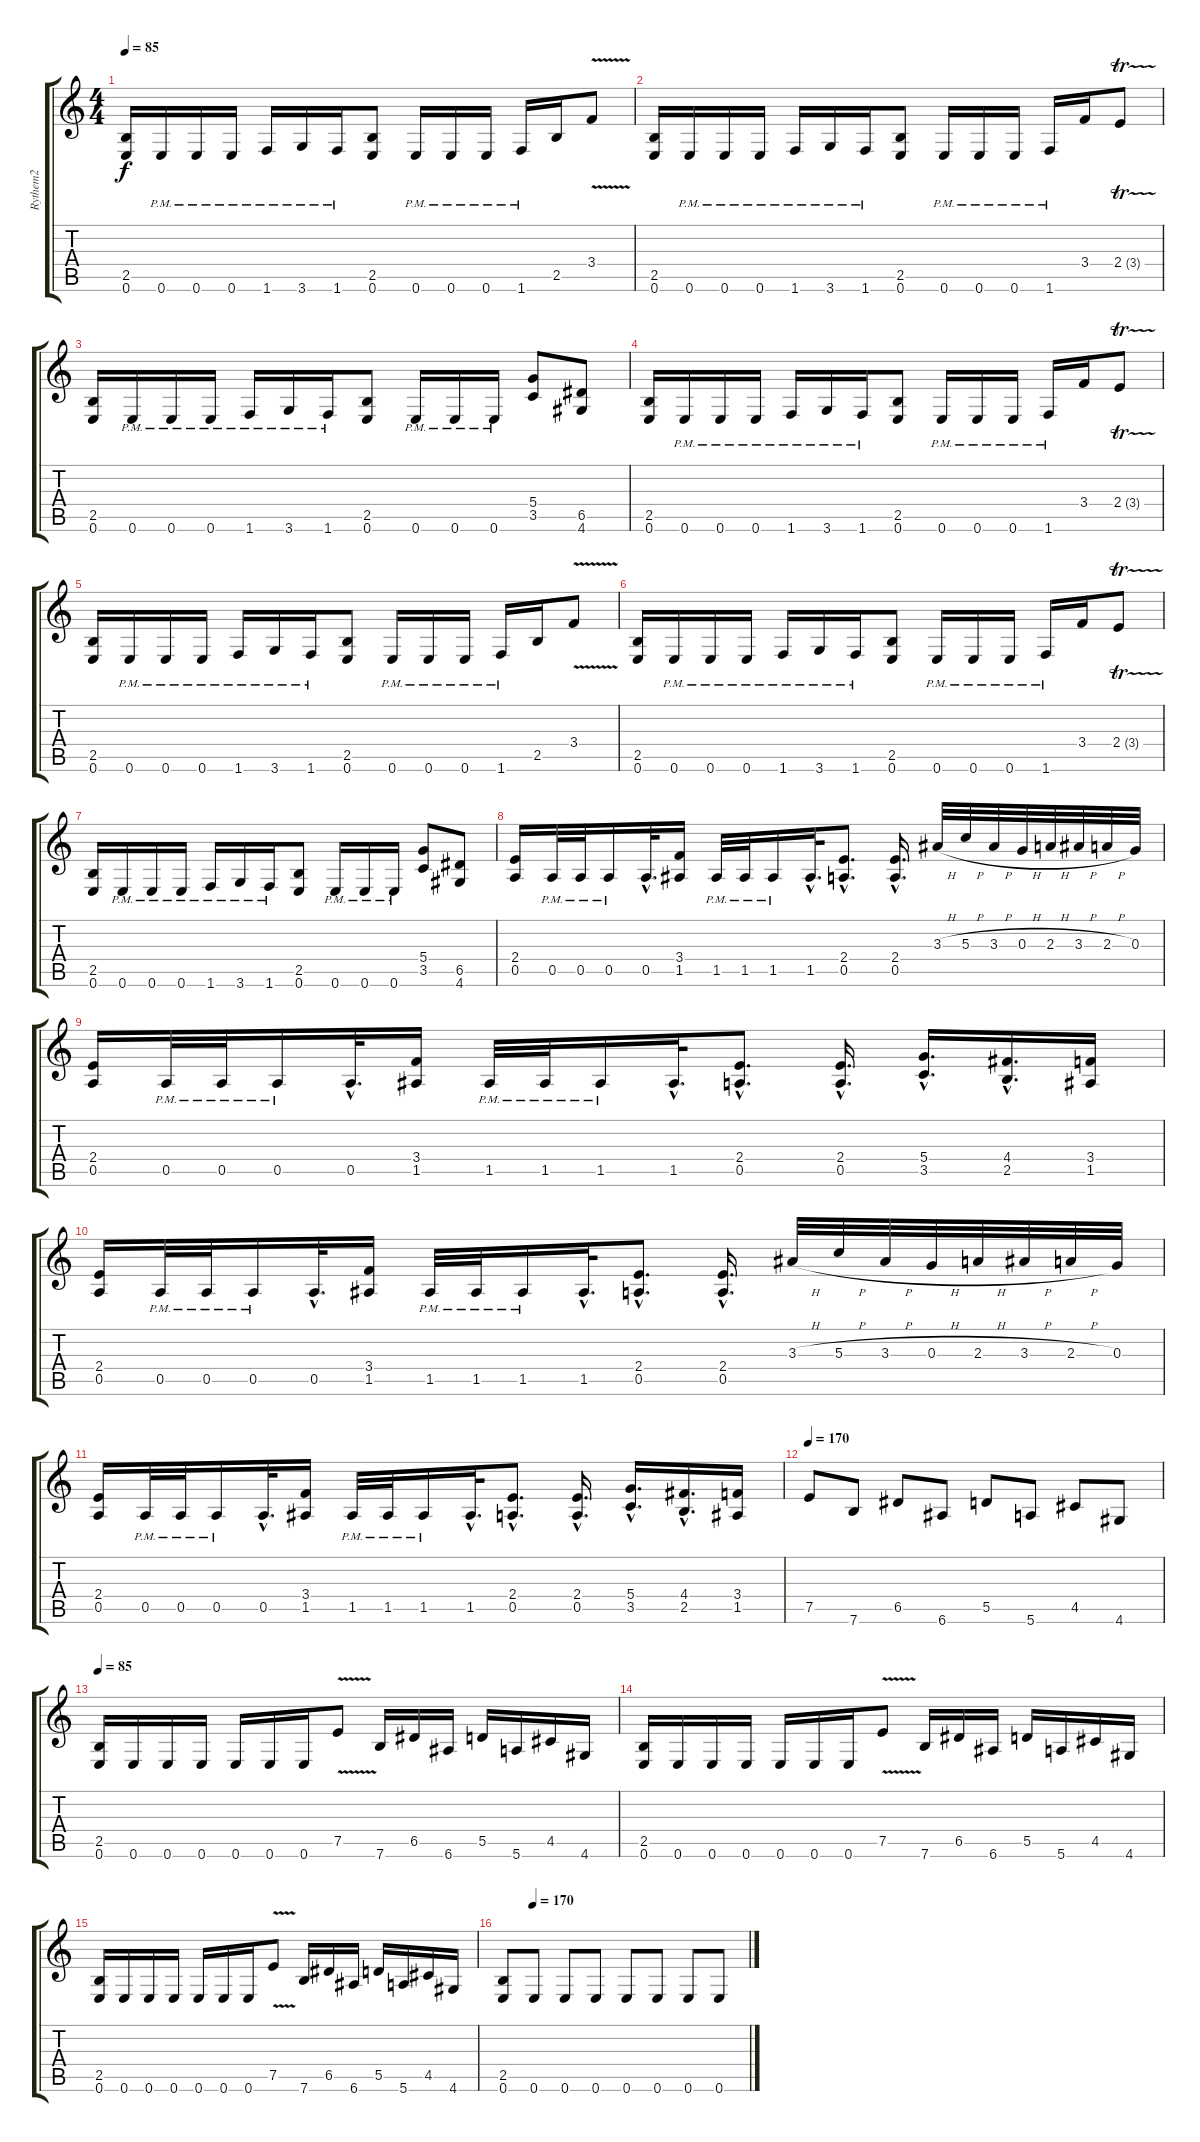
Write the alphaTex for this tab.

\track ("Rythem2" "Rythem2") {instrument overdrivenguitar}
\staff {score tabs}
\tuning (E4 B3 G3 D3 A2 E2) {hide}
\ts (4 4)
\tempo 85
\clef g2
\ks c
(2.5 0.6).16{dy f} 0.6{pm}.16 0.6{pm}.16 0.6{pm}.16 1.6{pm}.16 3.6{pm}.16 1.6{pm}.16 (2.5 0.6).8 0.6{pm}.16 0.6{pm}.16 0.6{pm}.16 1.6{pm}.16 2.5.16 3.4{v}.8 |
(2.5 0.6).16 0.6{pm}.16 0.6{pm}.16 0.6{pm}.16 1.6{pm}.16 3.6{pm}.16 1.6{pm}.16 (2.5 0.6).8 0.6{pm}.16 0.6{pm}.16 0.6{pm}.16 1.6{pm}.16 3.4.16 2.4{tr (3 64)}.8 |
(2.5 0.6).16 0.6{pm}.16 0.6{pm}.16 0.6{pm}.16 1.6{pm}.16 3.6{pm}.16 1.6{pm}.16 (2.5 0.6).8 0.6{pm}.16 0.6{pm}.16 0.6{pm}.16 (5.4 3.5).8 (6.5 4.6).8 |
(2.5 0.6).16 0.6{pm}.16 0.6{pm}.16 0.6{pm}.16 1.6{pm}.16 3.6{pm}.16 1.6{pm}.16 (2.5 0.6).8 0.6{pm}.16 0.6{pm}.16 0.6{pm}.16 1.6{pm}.16 3.4.16 2.4{tr (3 64)}.8 |
(2.5 0.6).16 0.6{pm}.16 0.6{pm}.16 0.6{pm}.16 1.6{pm}.16 3.6{pm}.16 1.6{pm}.16 (2.5 0.6).8 0.6{pm}.16 0.6{pm}.16 0.6{pm}.16 1.6{pm}.16 2.5.16 3.4{v}.8 |
(2.5 0.6).16 0.6{pm}.16 0.6{pm}.16 0.6{pm}.16 1.6{pm}.16 3.6{pm}.16 1.6{pm}.16 (2.5 0.6).8 0.6{pm}.16 0.6{pm}.16 0.6{pm}.16 1.6{pm}.16 3.4.16 2.4{tr (3 64)}.8 |
(2.5 0.6).16 0.6{pm}.16 0.6{pm}.16 0.6{pm}.16 1.6{pm}.16 3.6{pm}.16 1.6{pm}.16 (2.5 0.6).8 0.6{pm}.16 0.6{pm}.16 0.6{pm}.16 (5.4 3.5).8 (6.5 4.6).8 |
(2.4 0.5).16 0.5{pm}.32 0.5{pm}.32 0.5{pm}.16 0.5{hac}.32{d} (3.4 1.5).16 1.5{pm}.32 1.5{pm}.32 1.5{pm}.16 1.5{hac}.32{d} (2.4{hac} 0.5{hac}).8{d} (2.4{hac} 0.5{hac}).16{d} 3.3{h}.32 5.3{h}.32 3.3{h}.32 0.3{h}.32 2.3{h}.32 3.3{h}.32 2.3{h}.32 0.3.32 |
(2.4 0.5).16 0.5{pm}.32 0.5{pm}.32 0.5{pm}.16 0.5{hac}.32{d} (3.4 1.5).16 1.5{pm}.32 1.5{pm}.32 1.5{pm}.16 1.5{hac}.32{d} (2.4{hac} 0.5{hac}).8{d} (2.4{hac} 0.5{hac}).16{d} (5.4{hac} 3.5{hac}).16{d} (4.4{hac} 2.5{hac}).16{d} (3.4 1.5).16 |
(2.4 0.5).16 0.5{pm}.32 0.5{pm}.32 0.5{pm}.16 0.5{hac}.32{d} (3.4 1.5).16 1.5{pm}.32 1.5{pm}.32 1.5{pm}.16 1.5{hac}.32{d} (2.4{hac} 0.5{hac}).8{d} (2.4{hac} 0.5{hac}).16{d} 3.3{h}.32 5.3{h}.32 3.3{h}.32 0.3{h}.32 2.3{h}.32 3.3{h}.32 2.3{h}.32 0.3.32 |
(2.4 0.5).16 0.5{pm}.32 0.5{pm}.32 0.5{pm}.16 0.5{hac}.32{d} (3.4 1.5).16 1.5{pm}.32 1.5{pm}.32 1.5{pm}.16 1.5{hac}.32{d} (2.4{hac} 0.5{hac}).8{d} (2.4{hac} 0.5{hac}).16{d} (5.4{hac} 3.5{hac}).16{d} (4.4{hac} 2.5{hac}).16{d} (3.4 1.5).16 |
\tempo 170
7.5.8 7.6.8 6.5.8 6.6.8 5.5.8 5.6.8 4.5.8 4.6.8 |
\tempo 85
(2.5 0.6).16 0.6.16 0.6.16 0.6.16 0.6.16 0.6.16 0.6.16 7.5{v}.8 7.6.16 6.5.16 6.6.16 5.5.16 5.6.16 4.5.16 4.6.16 |
(2.5 0.6).16 0.6.16 0.6.16 0.6.16 0.6.16 0.6.16 0.6.16 7.5{v}.8 7.6.16 6.5.16 6.6.16 5.5.16 5.6.16 4.5.16 4.6.16 |
(2.5 0.6).16 0.6.16 0.6.16 0.6.16 0.6.16 0.6.16 0.6.16 7.5{v}.8 7.6.16 6.5.16 6.6.16 5.5.16 5.6.16 4.5.16 4.6.16 |
\tempo (170 0.125)
(2.5 0.6).8 0.6.8 0.6.8 0.6.8 0.6.8 0.6.8 0.6.8 0.6.8
